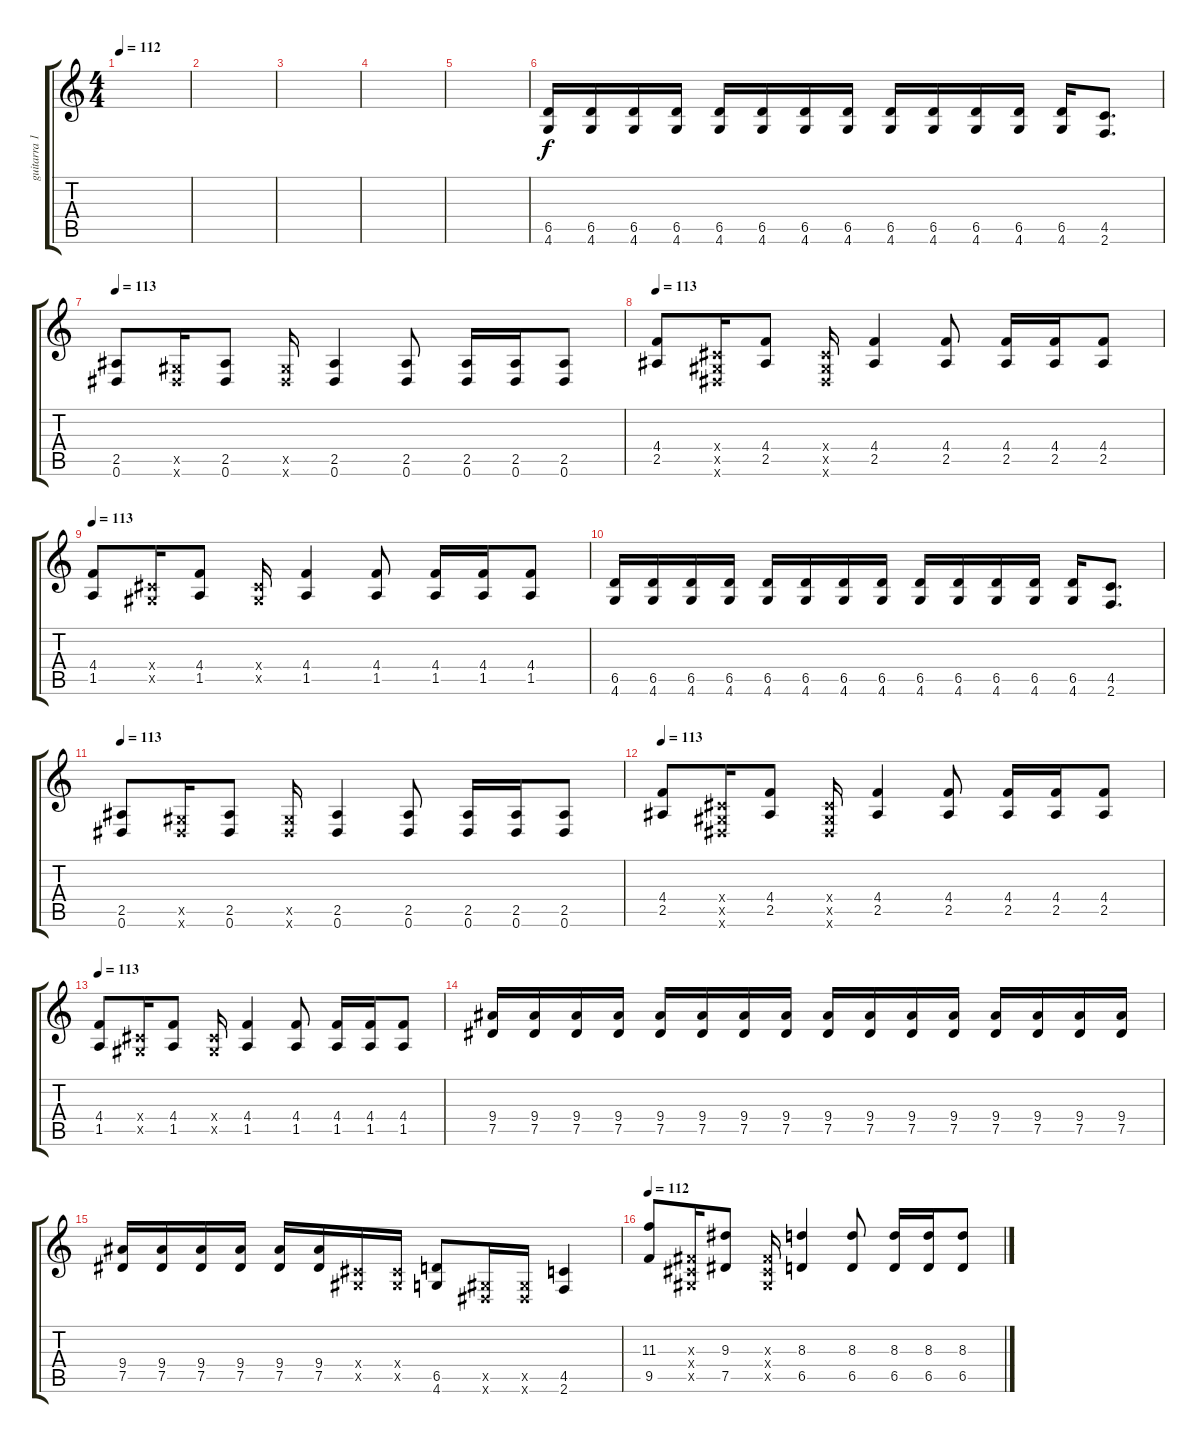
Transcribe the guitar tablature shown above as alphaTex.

\track ("guitarra 1" "guitarra 1") {instrument distortionguitar}
\staff {score tabs}
\tuning (Eb4 Bb3 Gb3 Db3 Ab2 Eb2) {hide}
\ts (4 4)
\tempo 112
\clef g2
\ks c
|
|
|
|
|
(6.5 4.6).16{instrument distortionguitar} (6.5 4.6).16 (6.5 4.6).16 (6.5 4.6).16 (6.5 4.6).16 (6.5 4.6).16 (6.5 4.6).16 (6.5 4.6).16 (6.5 4.6).16 (6.5 4.6).16 (6.5 4.6).16 (6.5 4.6).16 (6.5 4.6).16 (4.5 2.6).8{d} |
\tempo 113
(2.5 0.6).8 (0.5{x} 0.6{x}).16 (2.5 0.6).8 (0.5{x} 0.6{x}).16 (2.5 0.6).4 (2.5 0.6).8 (2.5 0.6).16 (2.5 0.6).16 (2.5 0.6).8 |
\tempo 113
(4.4 2.5).8 (0.4{x} 0.5{x} 0.6{x}).16 (4.4 2.5).8 (0.4{x} 0.5{x} 0.6{x}).16 (4.4 2.5).4 (4.4 2.5).8 (4.4 2.5).16 (4.4 2.5).16 (4.4 2.5).8 |
\tempo 113
(4.4 1.5).8 (0.4{x} 0.5{x}).16 (4.4 1.5).8 (0.4{x} 0.5{x}).16 (4.4 1.5).4 (4.4 1.5).8 (4.4 1.5).16 (4.4 1.5).16 (4.4 1.5).8 |
(6.5 4.6).16 (6.5 4.6).16 (6.5 4.6).16 (6.5 4.6).16 (6.5 4.6).16 (6.5 4.6).16 (6.5 4.6).16 (6.5 4.6).16 (6.5 4.6).16 (6.5 4.6).16 (6.5 4.6).16 (6.5 4.6).16 (6.5 4.6).16 (4.5 2.6).8{d} |
\tempo 113
(2.5 0.6).8 (0.5{x} 0.6{x}).16 (2.5 0.6).8 (0.5{x} 0.6{x}).16 (2.5 0.6).4 (2.5 0.6).8 (2.5 0.6).16 (2.5 0.6).16 (2.5 0.6).8 |
\tempo 113
(4.4 2.5).8 (0.4{x} 0.5{x} 0.6{x}).16 (4.4 2.5).8 (0.4{x} 0.5{x} 0.6{x}).16 (4.4 2.5).4 (4.4 2.5).8 (4.4 2.5).16 (4.4 2.5).16 (4.4 2.5).8 |
\tempo 113
(4.4 1.5).8 (0.4{x} 0.5{x}).16 (4.4 1.5).8 (0.4{x} 0.5{x}).16 (4.4 1.5).4 (4.4 1.5).8 (4.4 1.5).16 (4.4 1.5).16 (4.4 1.5).8 |
(9.4 7.5).16 (9.4 7.5).16 (9.4 7.5).16 (9.4 7.5).16 (9.4 7.5).16 (9.4 7.5).16 (9.4 7.5).16 (9.4 7.5).16 (9.4 7.5).16 (9.4 7.5).16 (9.4 7.5).16 (9.4 7.5).16 (9.4 7.5).16 (9.4 7.5).16 (9.4 7.5).16 (9.4 7.5).16 |
(9.4 7.5).16 (9.4 7.5).16 (9.4 7.5).16 (9.4 7.5).16 (9.4 7.5).16 (9.4 7.5).16 (0.4{x} 0.5{x}).16 (0.4{x} 0.5{x}).16 (6.5 4.6).8 (0.5{x} 0.6{x}).16 (0.5{x} 0.6{x}).16 (4.5 2.6).4 |
\tempo 112
(11.3 9.5).8{instrument overdrivenguitar} (0.3{x} 0.4{x} 0.5{x}).16 (9.3 7.5).8 (0.3{x} 0.4{x} 0.5{x}).16 (8.3 6.5).4 (8.3 6.5).8 (8.3 6.5).16 (8.3 6.5).16 (8.3 6.5).8
